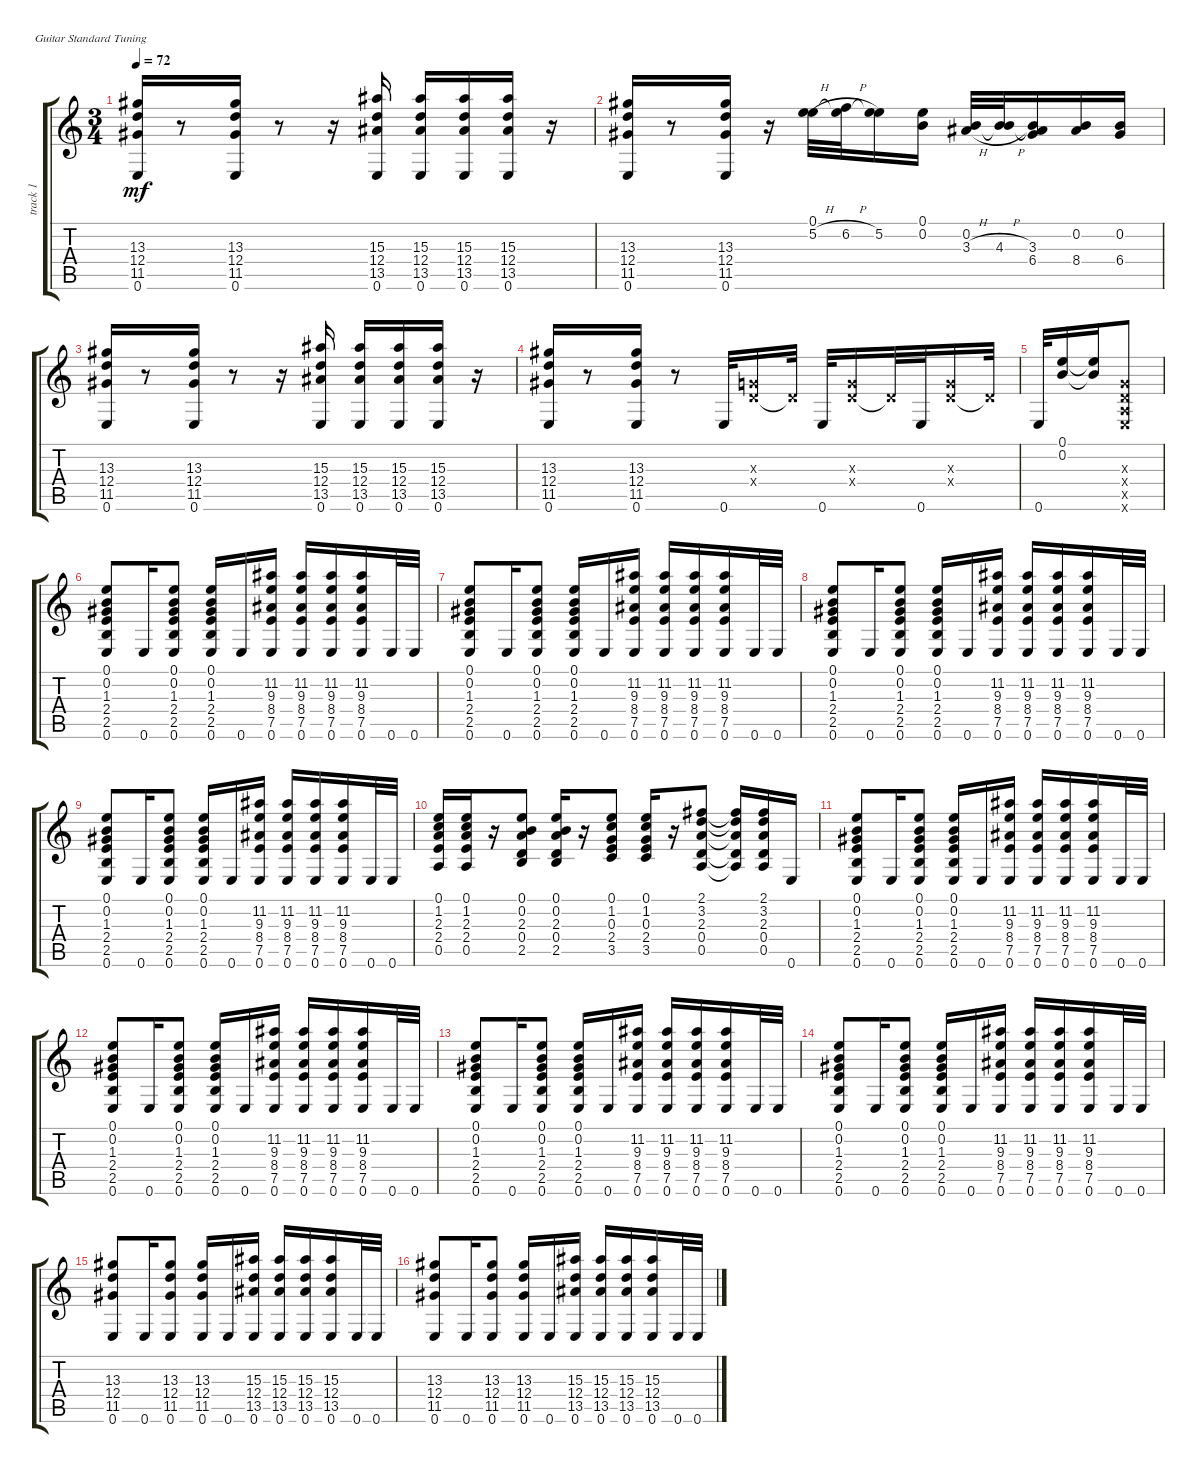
\defaultSystemsLayout 4
\track ("SteelGuitar" "track 1") {instrument acousticguitarsteel}
\staff {score tabs}
\tuning (E4 B3 G3 D3 A2 E2)
\ts (3 4)
\tempo 72
\clef g2
\ks c
(0.6 11.5 12.4 13.3).16{dy mf instrument acousticguitarsteel} r.8 (0.6 11.5 12.4 13.3).16 r.8 r.16 (0.6 13.5 12.4 15.3).16 (0.6 13.5 12.4 15.3).16 (0.6 13.5 12.4 15.3).16 (15.3 12.4 13.5 0.6).16 r.16 |
(0.6 11.5 12.4 13.3).16 r.8 (0.6 11.5 12.4 13.3).16 r.16 (0.1 5.2{h}).32 (6.2{h} 0.1{t}).32 (5.2 0.1{t}).16 (0.1 0.2).16 (3.3{h} 0.2).32 (4.3{h} 0.2{t}).32 (6.4 0.2{t} 3.3).16 (8.4 0.2).16 (6.4 0.2).16 |
(0.6 11.5 12.4 13.3).16 r.8 (0.6 11.5 12.4 13.3).16 r.8 r.16 (0.6 13.5 12.4 15.3).16 (0.6 13.5 12.4 15.3).16 (0.6 13.5 12.4 15.3).16 (15.3 12.4 13.5 0.6).16 r.16 |
(0.6 11.5 12.4 13.3).16 r.8 (0.6 11.5 12.4 13.3).16 r.8 0.6.32 (0.3{x} 0.4{x}).16 0.4{x t}.32 0.6.32 (0.3{x} 0.4{x}).16 0.4{x t}.32 0.6.32 (0.3{x} 0.4{x}).16 0.4{x t}.32 |
0.6.32 (0.1 0.2).16 (0.1{t} 0.2{t}).16 (0.6{x} 0.5{x} 0.4{x} 0.3{x}).8 |
(0.6 2.5 2.4 1.3 0.2 0.1).8 0.6.16 (0.6 2.5 2.4 1.3 0.2 0.1).8 (0.6 2.5 2.4 1.3 0.2 0.1).16 0.6.16 (0.6 7.5 8.4 9.3 11.2).16 (0.6 7.5 8.4 9.3 11.2).16 (0.6 7.5 8.4 9.3 11.2).16 (0.6 7.5 8.4 9.3 11.2).16 0.6.32 0.6.32 |
(0.6 2.5 2.4 1.3 0.2 0.1).8 0.6.16 (0.6 2.5 2.4 1.3 0.2 0.1).8 (0.6 2.5 2.4 1.3 0.2 0.1).16 0.6.16 (0.6 7.5 8.4 9.3 11.2).16 (0.6 7.5 8.4 9.3 11.2).16 (0.6 7.5 8.4 9.3 11.2).16 (0.6 7.5 8.4 9.3 11.2).16 0.6.32 0.6.32 |
(0.6 2.5 2.4 1.3 0.2 0.1).8 0.6.16 (0.6 2.5 2.4 1.3 0.2 0.1).8 (0.6 2.5 2.4 1.3 0.2 0.1).16 0.6.16 (0.6 7.5 8.4 9.3 11.2).16 (0.6 7.5 8.4 9.3 11.2).16 (0.6 7.5 8.4 9.3 11.2).16 (0.6 7.5 8.4 9.3 11.2).16 0.6.32 0.6.32 |
(0.6 2.5 2.4 1.3 0.2 0.1).8 0.6.16 (0.6 2.5 2.4 1.3 0.2 0.1).8 (0.6 2.5 2.4 1.3 0.2 0.1).16 0.6.16 (0.6 7.5 8.4 9.3 11.2).16 (0.6 7.5 8.4 9.3 11.2).16 (0.6 7.5 8.4 9.3 11.2).16 (0.6 7.5 8.4 9.3 11.2).16 0.6.32 0.6.32 |
(0.1 1.2 2.3 2.4 0.5).16 (0.1 1.2 2.3 2.4 0.5).16 r.16 (0.1 0.2 2.3 0.4 2.5).8 (0.1 0.2 2.3 0.4 2.5).16 r.16 (0.1 1.2 0.3 2.4 3.5).8 (0.1 1.2 0.3 2.4 3.5).16 r.16 (2.1 3.2 2.3 0.4 0.5).8 (2.1{t} 3.2{t} 2.3{t} 0.4{t} 0.5{t}).16 (2.1 3.2 2.3 0.4 0.5).16 0.6.16 |
(0.6 2.5 2.4 1.3 0.2 0.1).8 0.6.16 (0.6 2.5 2.4 1.3 0.2 0.1).8 (0.6 2.5 2.4 1.3 0.2 0.1).16 0.6.16 (0.6 7.5 8.4 9.3 11.2).16 (0.6 7.5 8.4 9.3 11.2).16 (0.6 7.5 8.4 9.3 11.2).16 (0.6 7.5 8.4 9.3 11.2).16 0.6.32 0.6.32 |
(0.6 2.5 2.4 1.3 0.2 0.1).8 0.6.16 (0.6 2.5 2.4 1.3 0.2 0.1).8 (0.6 2.5 2.4 1.3 0.2 0.1).16 0.6.16 (0.6 7.5 8.4 9.3 11.2).16 (0.6 7.5 8.4 9.3 11.2).16 (0.6 7.5 8.4 9.3 11.2).16 (0.6 7.5 8.4 9.3 11.2).16 0.6.32 0.6.32 |
(0.6 2.5 2.4 1.3 0.2 0.1).8 0.6.16 (0.6 2.5 2.4 1.3 0.2 0.1).8 (0.6 2.5 2.4 1.3 0.2 0.1).16 0.6.16 (0.6 7.5 8.4 9.3 11.2).16 (0.6 7.5 8.4 9.3 11.2).16 (0.6 7.5 8.4 9.3 11.2).16 (0.6 7.5 8.4 9.3 11.2).16 0.6.32 0.6.32 |
(0.6 2.5 2.4 1.3 0.2 0.1).8 0.6.16 (0.6 2.5 2.4 1.3 0.2 0.1).8 (0.6 2.5 2.4 1.3 0.2 0.1).16 0.6.16 (0.6 7.5 8.4 9.3 11.2).16 (0.6 7.5 8.4 9.3 11.2).16 (0.6 7.5 8.4 9.3 11.2).16 (0.6 7.5 8.4 9.3 11.2).16 0.6.32 0.6.32 |
(0.6 11.5 12.4 13.3).8 0.6.16 (0.6 11.5 12.4 13.3).8 (13.3 12.4 11.5 0.6).16 0.6.16 (0.6 13.5 12.4 15.3).16 (0.6 13.5 12.4 15.3).16 (0.6 13.5 12.4 15.3).16 (0.6 13.5 12.4 15.3).16 0.6.32 0.6.32 |
(0.6 11.5 12.4 13.3).8 0.6.16 (0.6 11.5 12.4 13.3).8 (13.3 12.4 11.5 0.6).16 0.6.16 (0.6 13.5 12.4 15.3).16 (0.6 13.5 12.4 15.3).16 (0.6 13.5 12.4 15.3).16 (0.6 13.5 12.4 15.3).16 0.6.32 0.6.32
